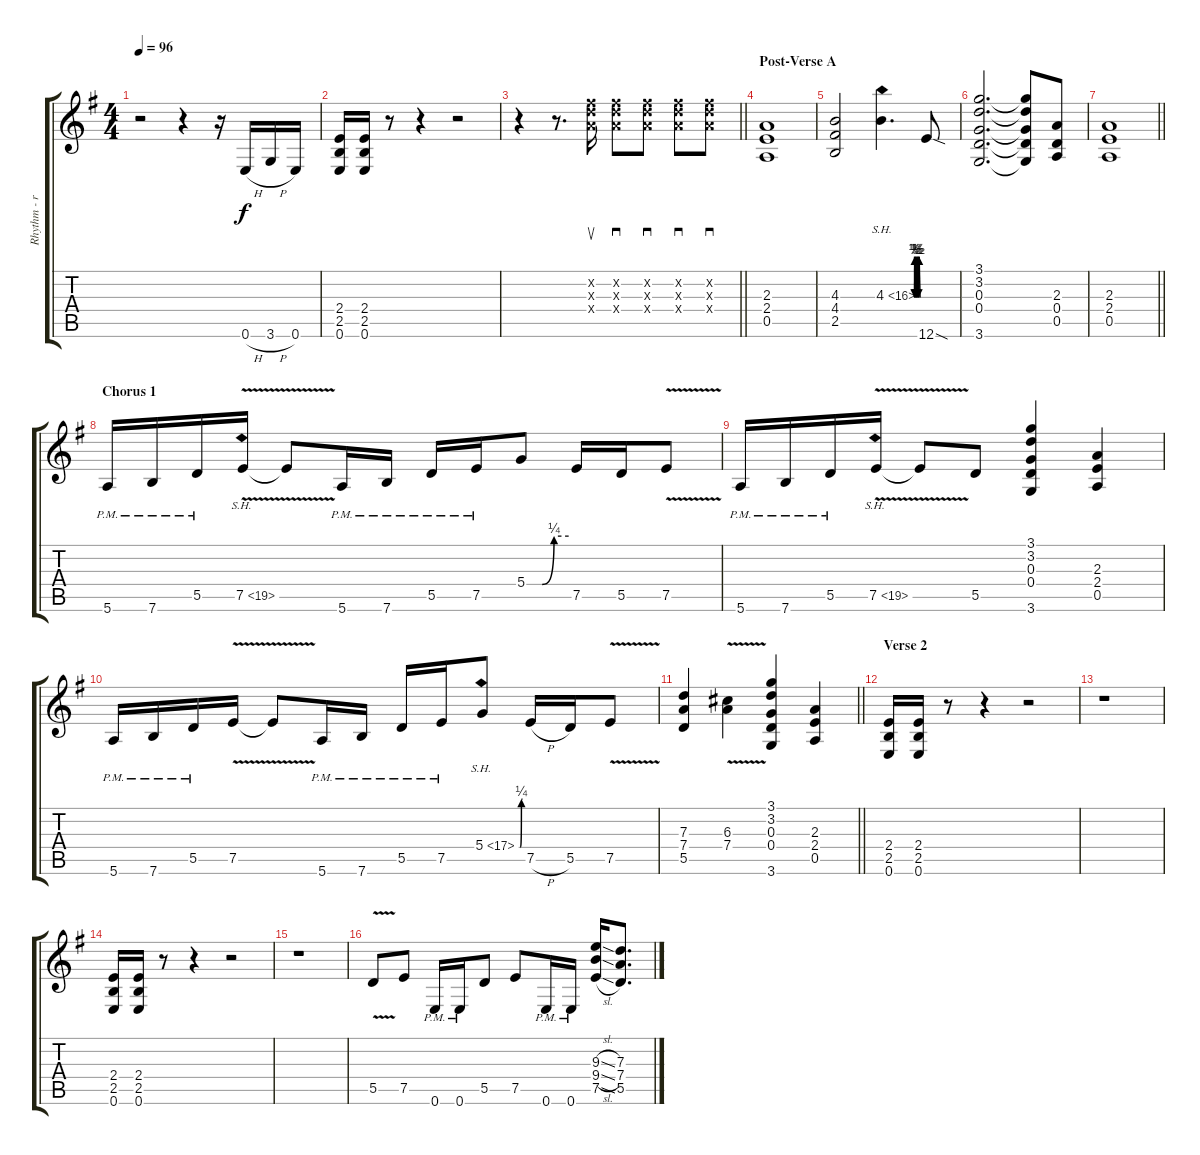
\track ("Rhythm - right" "Rhythm - r") {instrument distortionguitar}
\staff {score tabs}
\tuning (E4 B3 G3 D3 A2 E2) {hide}
\ts (4 4)
\tempo 96
\clef g2
\ks g
r.2{dy f} r.4 r.16 0.6{h}.16 3.6{h}.16 0.6.16 |
(2.4 2.5 0.6).16 (2.4 2.5 0.6).16 r.8 r.4 r.2 |
\barLineRight lightlight
r.4 r.8{d} (7.2{x} 7.3{x} 7.4{x}).16{su} (7.2{x} 7.3{x} 7.4{x}).8{sd} (7.2{x} 7.3{x} 7.4{x}).8{sd} (7.2{x} 7.3{x} 7.4{x}).8{sd} (7.2{x} 7.3{x} 7.4{x}).8{sd} |
\section ("" "Post-Verse A")
(2.3 2.4 0.5).1 |
(4.3 4.4 2.5).2 4.3{be (custom 0 0 10 2 15 0 21 2 28 0 33 2 40 0 47 2 53 0 58 2 60 0) sh 12}.4{d} 12.6{sod}.8 |
(3.1 3.2 0.3 0.4 3.6).2{d} (3.1{t} 3.2{t} 0.3{t} 0.4{t} 3.6{t}).8 (2.3 0.4 0.5).8 |
\barLineRight lightlight
(2.3 2.4 0.5).1 |
\section ("" "Chorus 1")
5.6{pm}.16 7.6{pm}.16 5.5{pm}.16 7.5{sh 12 v}.16 7.5{t}.8 5.6{pm}.16 7.6{pm}.16 5.5{pm}.16 7.5{pm}.16 5.4{be (custom 0 0 22 0 39 1 60 1)}.8 7.5.16 5.5.16 7.5{v}.8 |
5.6{pm}.16 7.6{pm}.16 5.5{pm}.16 7.5{sh 12 v}.16 7.5{t}.8 5.5.8 (3.1 3.2 0.3 0.4 3.6).4 (2.3 2.4 0.5).4 |
5.6{pm}.16 7.6{pm}.16 5.5{pm}.16 7.5{v}.16 7.5{t}.8 5.6{pm}.16 7.6{pm}.16 5.5{pm}.16 7.5{pm}.16 5.4{be (custom 0 0 21 0 39 1 60 1) sh 12}.8 7.5{h}.16 5.5.16 7.5{v}.8 |
\barLineRight lightlight
(7.3 7.4 5.5).4 (6.3{v} 7.4{v}).4 (3.1 3.2 0.3 0.4 3.6).4 (2.3 2.4 0.5).4 |
\section ("" "Verse 2")
(2.4 2.5 0.6).16 (2.4 2.5 0.6).16 r.8 r.4 r.2 |
r.1 |
(2.4 2.5 0.6).16 (2.4 2.5 0.6).16 r.8 r.4 r.2 |
r.1 |
5.5{v}.8 7.5.8 0.6{pm}.16 0.6{pm}.16 5.5.8 7.5.8 0.6{pm}.16 0.6{pm}.16 (9.3{sl} 9.4{sl} 7.5{sl}).16 (7.3 7.4 5.5).8{d}
